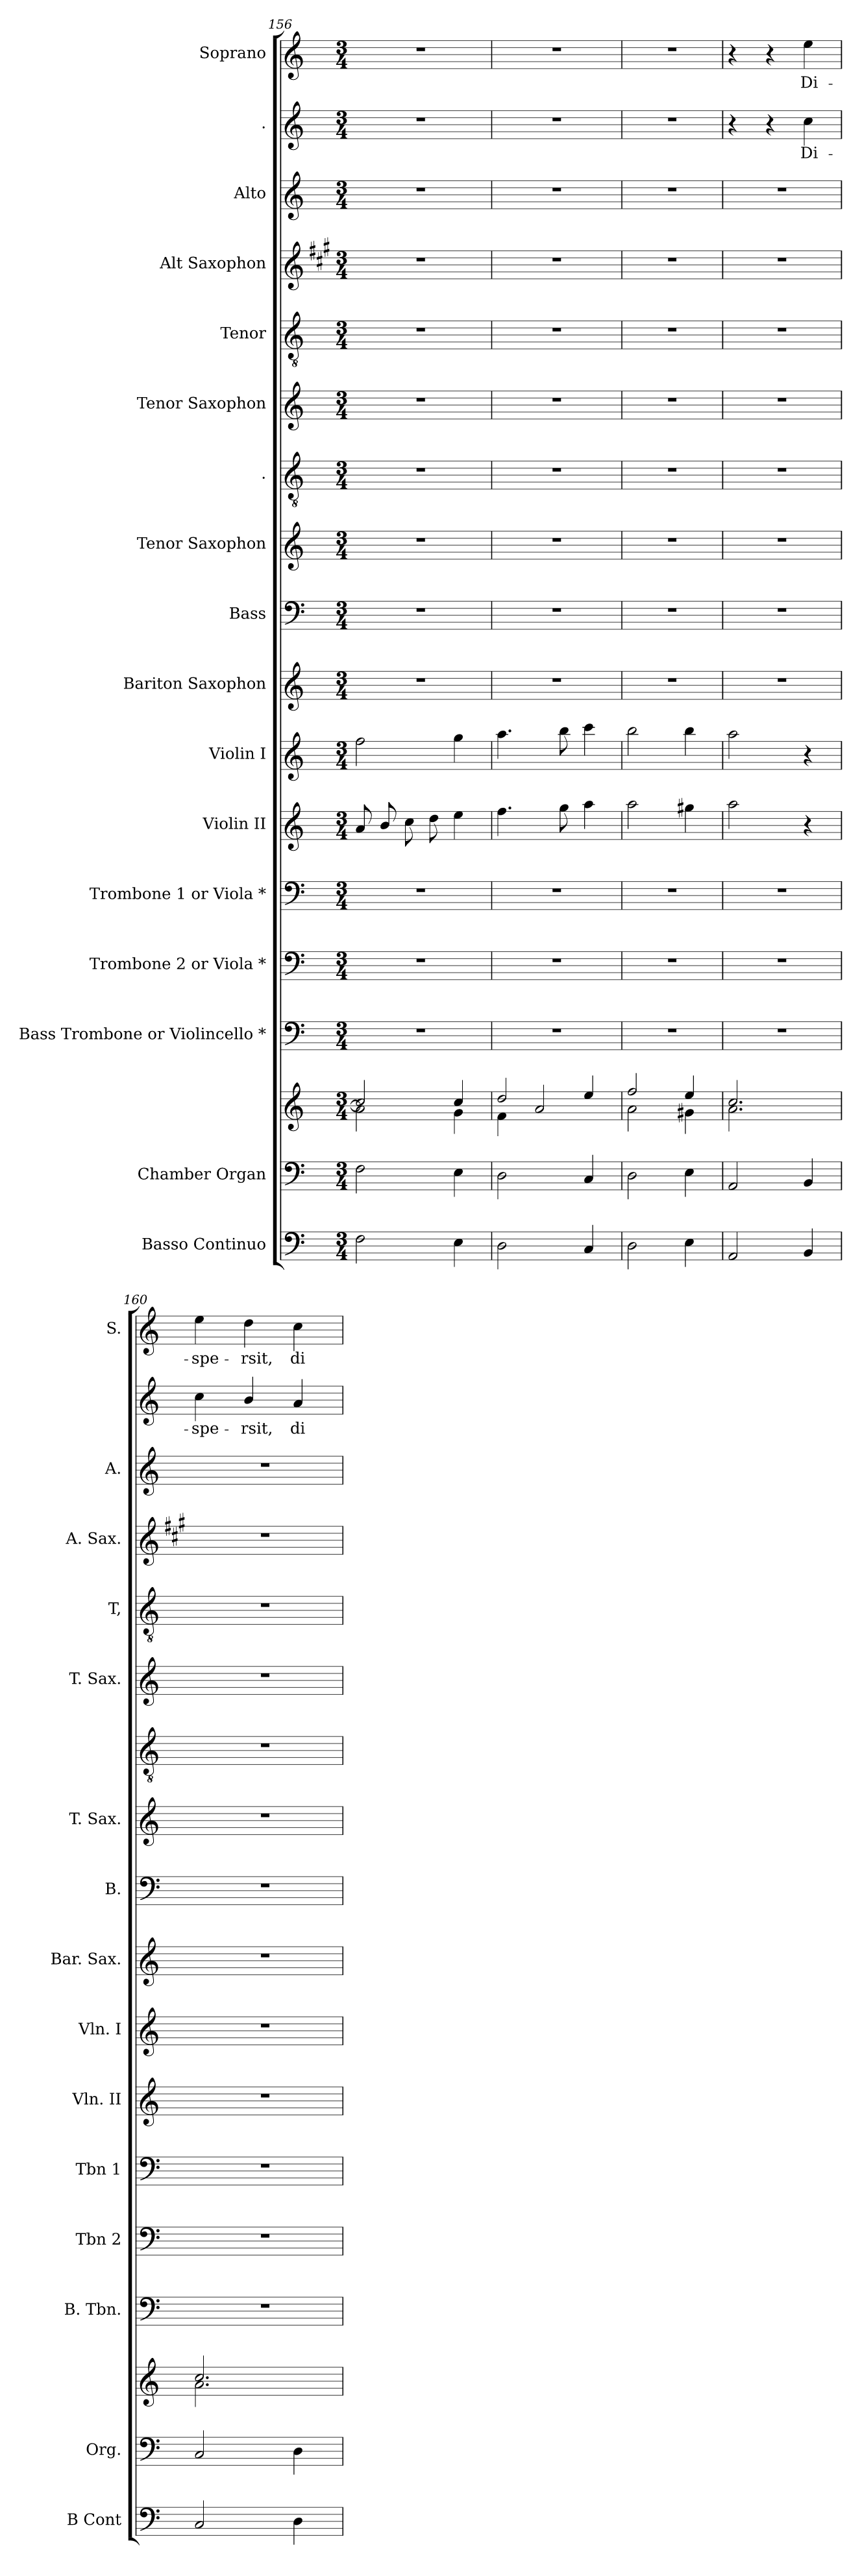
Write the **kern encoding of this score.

**kern	**kern	**kern	**kern	**kern	**kern	**kern	**kern	**kern	**kern	**kern	**kern	**kern	**kern	**kern	**kern	**kern	**text	**kern	**text
*part17	*part16	*part16	*part15	*part14	*part13	*part12	*part11	*part10	*part9	*part8	*part7	*part6	*part5	*part4	*part3	*part2	*part2	*part1	*part1
*staff18	*staff17	*staff16	*staff15	*staff14	*staff13	*staff12	*staff11	*staff10	*staff9	*staff8	*staff7	*staff6	*staff5	*staff4	*staff3	*staff2	*staff2	*staff1	*staff1
*I"Basso  Continuo	*I"Chamber  Organ	*	*I"Bass Trombone or Violincello *	*I"Trombone 2 or Viola *	*I"Trombone 1 or Viola *	*I"Violin II	*I"Violin I	*I"Bariton Saxophon	*I"Bass	*I"Tenor Saxophon	*I".	*I"Tenor Saxophon	*I"Tenor	*I"Alt Saxophon	*I"Alto	*I".	*	*I"Soprano	*
*I'B Cont	*I'Org.	*	*I'B. Tbn.	*I'Tbn 2	*I'Tbn 1	*I'Vln. II	*I'Vln. I	*I'Bar. Sax.	*I'B.	*I'T. Sax.	*	*I'T. Sax.	*I'T,	*I'A. Sax.	*I'A.	*	*	*I'S.	*
*clefF4	*clefF4	*clefG2	*clefF4	*clefF4	*clefF4	*clefG2	*clefG2	*clefG2	*clefF4	*clefG2	*clefGv2	*clefG2	*clefGv2	*clefG2	*clefG2	*clefG2	*	*clefG2	*
*ITrd7c12	*	*	*	*	*	*	*	*ITrd12c21	*	*ITrd8c14	*ITrd7c12	*ITrd8c14	*ITrd7c12	*ITrd5c9	*	*	*	*	*
*k[]	*k[]	*k[]	*k[]	*k[]	*k[]	*k[]	*k[]	*k[]	*k[]	*k[]	*k[]	*k[]	*k[]	*k[]	*k[]	*k[]	*	*k[]	*
*M3/4	*M3/4	*M3/4	*M3/4	*M3/4	*M3/4	*M3/4	*M3/4	*M3/4	*M3/4	*M3/4	*M3/4	*M3/4	*M3/4	*M3/4	*M3/4	*M3/4	*	*M3/4	*
=156	=156	=156	=156	=156	=156	=156	=156	=156	=156	=156	=156	=156	=156	=156	=156	=156	=156	=156	=156
*	*	*^	*	*	*	*	*	*	*	*	*	*	*	*	*	*	*	*	*
2FF\	2F\	2cc/]	2a\]	2.r	2.r	2.r	8a/	2ff\	2.r	2.r	2.r	2.r	2.r	2.r	2.r	2.r	2.r	.	2.r	.
.	.	.	.	.	.	.	8b/	.	.	.	.	.	.	.	.	.	.	.	.	.
.	.	.	.	.	.	.	8cc\	.	.	.	.	.	.	.	.	.	.	.	.	.
.	.	.	.	.	.	.	8dd\	.	.	.	.	.	.	.	.	.	.	.	.	.
4EE\	4E\	4cc/	4g\	.	.	.	4ee\	4gg\	.	.	.	.	.	.	.	.	.	.	.	.
=157	=157	=157	=157	=157	=157	=157	=157	=157	=157	=157	=157	=157	=157	=157	=157	=157	=157	=157	=157	=157
2DD\	2D\	2dd/	4f\	2.r	2.r	2.r	4.ff\	4.aa\	2.r	2.r	2.r	2.r	2.r	2.r	2.r	2.r	2.r	.	2.r	.
.	.	.	2a/	.	.	.	.	.	.	.	.	.	.	.	.	.	.	.	.	.
.	.	.	.	.	.	.	8gg\	8bb\	.	.	.	.	.	.	.	.	.	.	.	.
4CC/	4C/	4ee/	.	.	.	.	4aa\	4ccc\	.	.	.	.	.	.	.	.	.	.	.	.
=158	=158	=158	=158	=158	=158	=158	=158	=158	=158	=158	=158	=158	=158	=158	=158	=158	=158	=158	=158	=158
2DD\	2D\	2ff/	2a\	2.r	2.r	2.r	2aa\	2bb\	2.r	2.r	2.r	2.r	2.r	2.r	2.r	2.r	2.r	.	2.r	.
4EE\	4E\	4ee/	4g#X\	.	.	.	4gg#X\	4bb\	.	.	.	.	.	.	.	.	.	.	.	.
=159	=159	=159	=159	=159	=159	=159	=159	=159	=159	=159	=159	=159	=159	=159	=159	=159	=159	=159	=159	=159
2AAA/	2AA/	2.cc/	2.a\	2.r	2.r	2.r	2aa\	2aa\	2.r	2.r	2.r	2.r	2.r	2.r	2.r	2.r	4r	.	4r	.
.	.	.	.	.	.	.	.	.	.	.	.	.	.	.	.	.	4r	.	4r	.
!	!	!	!	!	!	!	!	!	!	!	!	!	!	!	!	!	!	!LO:LY:b	!	!LO:LY:b
4BBB/	4BB/	.	.	.	.	.	4r	4r	.	.	.	.	.	.	.	.	4cc\	Di-	4ee\	Di-
=160	=160	=160	=160	=160	=160	=160	=160	=160	=160	=160	=160	=160	=160	=160	=160	=160	=160	=160	=160	=160
!	!	!	!	!	!	!	!	!	!	!	!	!	!	!	!	!	!	!LO:LY:b	!	!LO:LY:b
2CC/	2C/	2.cc/	2.a\	2.r	2.r	2.r	2.r	2.r	2.r	2.r	2.r	2.r	2.r	2.r	2.r	2.r	4cc\	-spe-	4ee\	-spe-
!	!	!	!	!	!	!	!	!	!	!	!	!	!	!	!	!	!	!LO:LY:b	!	!LO:LY:b
.	.	.	.	.	.	.	.	.	.	.	.	.	.	.	.	.	4b/	-rsit,	4dd\	-rsit,
!	!	!	!	!	!	!	!	!	!	!	!	!	!	!	!	!	!	!LO:LY:b	!	!LO:LY:b
4DD\	4D\	.	.	.	.	.	.	.	.	.	.	.	.	.	.	.	4a/	di-	4cc\	di-
*	*	*v	*v	*	*	*	*	*	*	*	*	*	*	*	*	*	*	*	*	*
=	=	=	=	=	=	=	=	=	=	=	=	=	=	=	=	=	=	=	=
*-	*-	*-	*-	*-	*-	*-	*-	*-	*-	*-	*-	*-	*-	*-	*-	*-	*-	*-	*-
